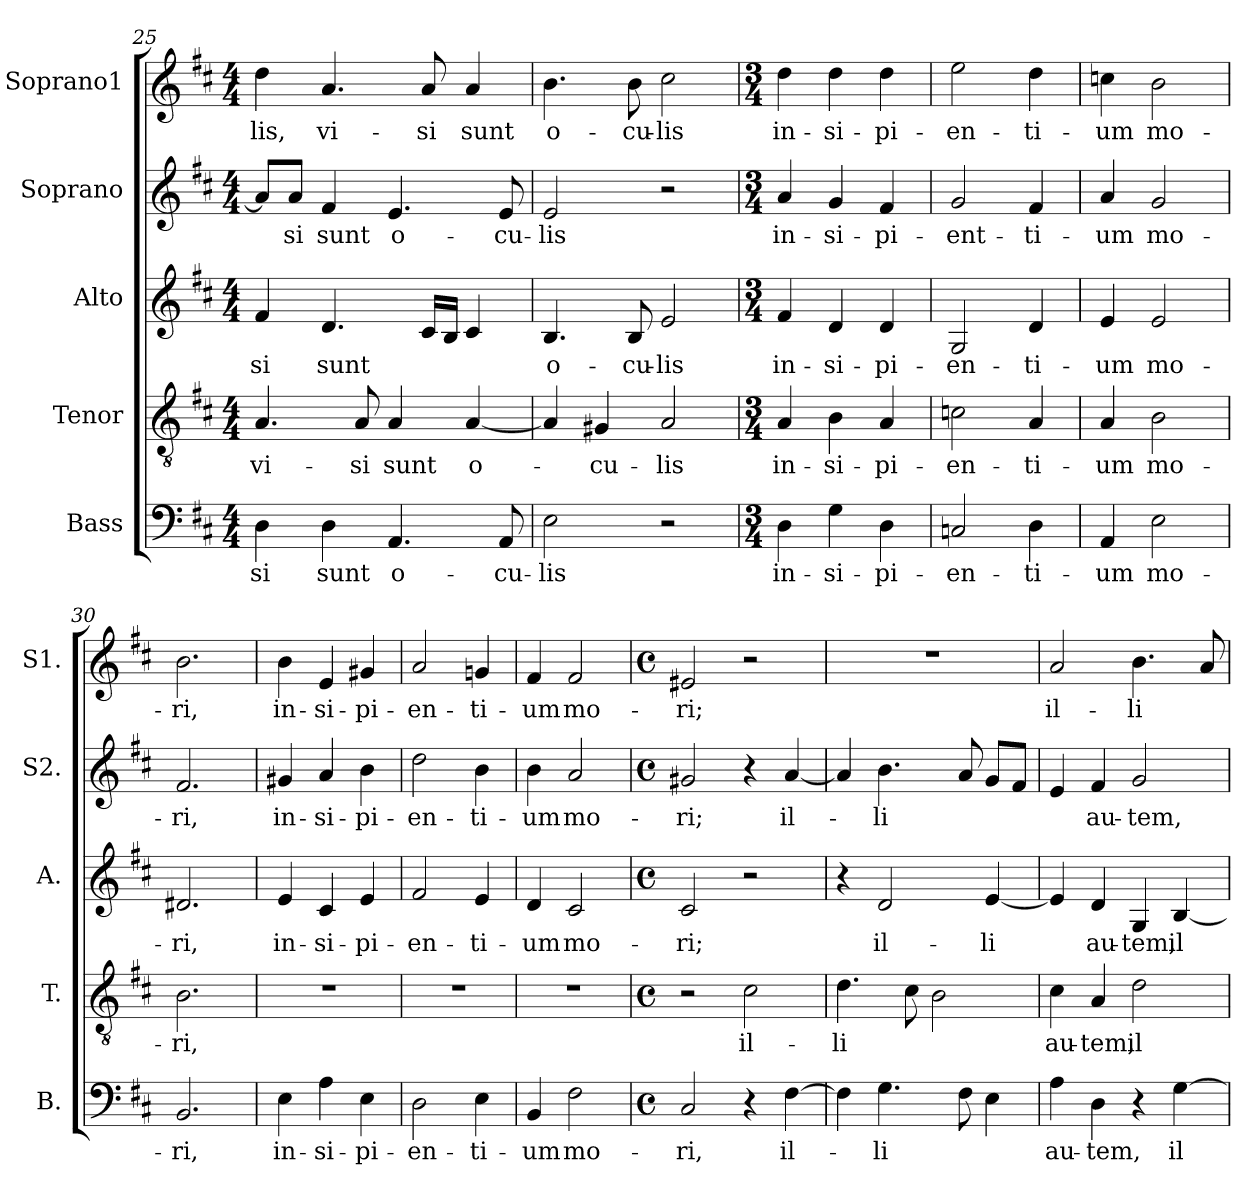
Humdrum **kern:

**kern	**text	**kern	**text	**kern	**text	**kern	**text	**kern	**text
*part5	*part5	*part4	*part4	*part3	*part3	*part2	*part2	*part1	*part1
*staff5	*staff5	*staff4	*staff4	*staff3	*staff3	*staff2	*staff2	*staff1	*staff1
*I"Bass	*	*I"Tenor	*	*I"Alto	*	*I"Soprano	*	*I"Soprano1	*
*I'B.	*	*I'T.	*	*I'A.	*	*I'S2.	*	*I'S1.	*
*clefF4	*	*clefGv2	*	*clefG2	*	*clefG2	*	*clefG2	*
*k[f#c#]	*	*k[f#c#]	*	*k[f#c#]	*	*k[f#c#]	*	*k[f#c#]	*
*D:	*	*D:	*	*D:	*	*D:	*	*D:	*
*M4/4	*	*M4/4	*	*M4/4	*	*M4/4	*	*M4/4	*
=25	=25	=25	=25	=25	=25	=25	=25	=25	=25
!	!LO:LY:b	!	!LO:LY:b	!	!LO:LY:b	!	!	!	!LO:LY:b
4D\	-si	4.A/	vi-	4f#/	-si	8a/L]	.	4dd\	-lis,
!	!	!	!	!	!	!	!LO:LY:b	!	!
.	.	.	.	.	.	8a/J	-si	.	.
!	!LO:LY:b	!	!	!	!LO:LY:b	!	!LO:LY:b	!	!LO:LY:b
4D\	sunt	.	.	4.d/	sunt	4f#/	sunt	4.a/	vi-
!	!	!	!LO:LY:b	!	!	!	!	!	!
.	.	8A/	-si	.	.	.	.	.	.
!	!LO:LY:b	!	!LO:LY:b	!	!	!	!LO:LY:b	!	!
4.AA/	o-	4A/	sunt	.	.	4.e/	o-	.	.
!	!	!	!	!	!	!	!	!	!LO:LY:b
.	.	.	.	16c#/LL	.	.	.	8a/	-si
.	.	.	.	16B/JJ	.	.	.	.	.
!	!	!	!LO:LY:b	!	!	!	!	!	!LO:LY:b
.	.	[4A/	o-	4c#/	.	.	.	4a/	sunt
!	!LO:LY:b	!	!	!	!	!	!LO:LY:b	!	!
8AA/	-cu-	.	.	.	.	8e/	-cu-	.	.
!!LO:LB:g=z
=26	=26	=26	=26	=26	=26	=26	=26	=26	=26
!	!LO:LY:b	!	!	!	!LO:LY:b	!	!LO:LY:b	!	!LO:LY:b
2E\	-lis	4A/]	.	4.B/	o-	2e/	-lis	4.b\	o-
!	!	!	!LO:LY:b	!	!	!	!	!	!
.	.	4G#X/	-cu-	.	.	.	.	.	.
!	!	!	!	!	!LO:LY:b	!	!	!	!LO:LY:b
.	.	.	.	8B/	-cu-	.	.	8b\	-cu-
!	!	!	!LO:LY:b	!	!LO:LY:b	!	!	!	!LO:LY:b
2r	.	2A/	-lis	2e/	-lis	2r	.	2cc#\	-lis
=27	=27	=27	=27	=27	=27	=27	=27	=27	=27
*M3/4	*	*M3/4	*	*M3/4	*	*M3/4	*	*M3/4	*
!	!LO:LY:b	!	!LO:LY:b	!	!LO:LY:b	!	!LO:LY:b	!	!LO:LY:b
4D\	in-	4A/	in-	4f#/	in-	4a/	in-	4dd\	in-
!	!LO:LY:b	!	!LO:LY:b	!	!LO:LY:b	!	!LO:LY:b	!	!LO:LY:b
4G\	-si-	4B\	-si-	4d/	-si-	4g/	-si-	4dd\	-si-
!	!LO:LY:b	!	!LO:LY:b	!	!LO:LY:b	!	!LO:LY:b	!	!LO:LY:b
4D\	-pi-	4A/	-pi-	4d/	-pi-	4f#/	-pi-	4dd\	-pi-
=28	=28	=28	=28	=28	=28	=28	=28	=28	=28
!	!LO:LY:b	!	!LO:LY:b	!	!LO:LY:b	!	!LO:LY:b	!	!LO:LY:b
2Cn/	-en-	2cn\	-en-	2G/	-en-	2g/	-ent-	2ee\	-en-
!	!LO:LY:b	!	!LO:LY:b	!	!LO:LY:b	!	!LO:LY:b	!	!LO:LY:b
4D\	-ti-	4A/	-ti-	4d/	-ti-	4f#/	-ti-	4dd\	-ti-
=29	=29	=29	=29	=29	=29	=29	=29	=29	=29
!	!LO:LY:b	!	!LO:LY:b	!	!LO:LY:b	!	!LO:LY:b	!	!LO:LY:b
4AA/	-um	4A/	-um	4e/	-um	4a/	-um	4ccn\	-um
!	!LO:LY:b	!	!LO:LY:b	!	!LO:LY:b	!	!LO:LY:b	!	!LO:LY:b
2E\	mo-	2B\	mo-	2e/	mo-	2g/	mo-	2b\	mo-
=30	=30	=30	=30	=30	=30	=30	=30	=30	=30
!	!LO:LY:b	!	!LO:LY:b	!	!LO:LY:b	!	!LO:LY:b	!	!LO:LY:b
2.BB/	-ri,	2.B\	-ri,	2.d#X/	-ri,	2.f#/	-ri,	2.b\	-ri,
=31	=31	=31	=31	=31	=31	=31	=31	=31	=31
!	!LO:LY:b	!	!	!	!LO:LY:b	!	!LO:LY:b	!	!LO:LY:b
4E\	in-	2.r	.	4e/	in-	4g#X/	in-	4b\	in-
!	!LO:LY:b	!	!	!	!LO:LY:b	!	!LO:LY:b	!	!LO:LY:b
4A\	-si-	.	.	4c#/	-si-	4a/	-si-	4e/	-si-
!	!LO:LY:b	!	!	!	!LO:LY:b	!	!LO:LY:b	!	!LO:LY:b
4E\	-pi-	.	.	4e/	-pi-	4b\	-pi-	4g#X/	-pi-
=32	=32	=32	=32	=32	=32	=32	=32	=32	=32
!	!LO:LY:b	!	!	!	!LO:LY:b	!	!LO:LY:b	!	!LO:LY:b
2D\	-en-	2.r	.	2f#/	-en-	2dd\	-en-	2a/	-en-
!	!LO:LY:b	!	!	!	!LO:LY:b	!	!LO:LY:b	!	!LO:LY:b
4E\	-ti-	.	.	4e/	-ti-	4b\	-ti-	4gn/	-ti-
!!LO:PB:g=z
=33	=33	=33	=33	=33	=33	=33	=33	=33	=33
!	!LO:LY:b	!	!	!	!LO:LY:b	!	!LO:LY:b	!	!LO:LY:b
4BB/	-um	2.r	.	4d/	-um	4b\	-um	4f#/	-um
!	!LO:LY:b	!	!	!	!LO:LY:b	!	!LO:LY:b	!	!LO:LY:b
2F#\	mo-	.	.	2c#/	mo-	2a/	mo-	2f#/	mo-
=34	=34	=34	=34	=34	=34	=34	=34	=34	=34
*M4/4	*	*M4/4	*	*M4/4	*	*M4/4	*	*M4/4	*
*met(c)	*	*met(c)	*	*met(c)	*	*met(c)	*	*met(c)	*
!	!LO:LY:b	!	!	!	!LO:LY:b	!	!LO:LY:b	!	!LO:LY:b
2C#/	-ri,	2r	.	2c#/	-ri;	2g#X/	-ri;	2e#X/	-ri;
!	!	!	!LO:LY:b	!	!	!	!	!	!
4r	.	2c#\	il-	2r	.	4r	.	2r	.
!	!LO:LY:b	!	!	!	!	!	!LO:LY:b	!	!
[4F#\	il-	.	.	.	.	[4a/	il-	.	.
=35	=35	=35	=35	=35	=35	=35	=35	=35	=35
!	!	!	!LO:LY:b	!	!	!	!	!	!
4F#\]	.	4.d\	-li	4r	.	4a/]	.	1r	.
!	!LO:LY:b	!	!	!	!LO:LY:b	!	!LO:LY:b	!	!
4.G\	-li	.	.	2d/	il-	4.b\	-li	.	.
.	.	8c#\	.	.	.	.	.	.	.
.	.	2B\	.	.	.	.	.	.	.
8F#\	.	.	.	.	.	8a/	.	.	.
!	!	!	!	!	!LO:LY:b	!	!	!	!
4E\	.	.	.	[4e/	-li	8g/L	.	.	.
.	.	.	.	.	.	8f#/J	.	.	.
=36	=36	=36	=36	=36	=36	=36	=36	=36	=36
!	!LO:LY:b	!	!LO:LY:b	!	!	!	!	!	!LO:LY:b
4A\	au-	4c#\	au-	4e/]	.	4e/	.	2a/	il-
!	!LO:LY:b	!	!LO:LY:b	!	!LO:LY:b	!	!LO:LY:b	!	!
4D\	-tem,	4A/	-tem,	4d/	au-	4f#/	au-	.	.
!	!	!	!LO:LY:b	!	!LO:LY:b	!	!LO:LY:b	!	!LO:LY:b
4r	.	2d\	il-	4G/	-tem,	2g/	-tem,	4.b\	-li
!	!LO:LY:b	!	!	!	!LO:LY:b	!	!	!	!
[4G\	il-	.	.	[4B/	il-	.	.	.	.
.	.	.	.	.	.	.	.	8a/	.
=	=	=	=	=	=	=	=	=	=
*-	*-	*-	*-	*-	*-	*-	*-	*-	*-
